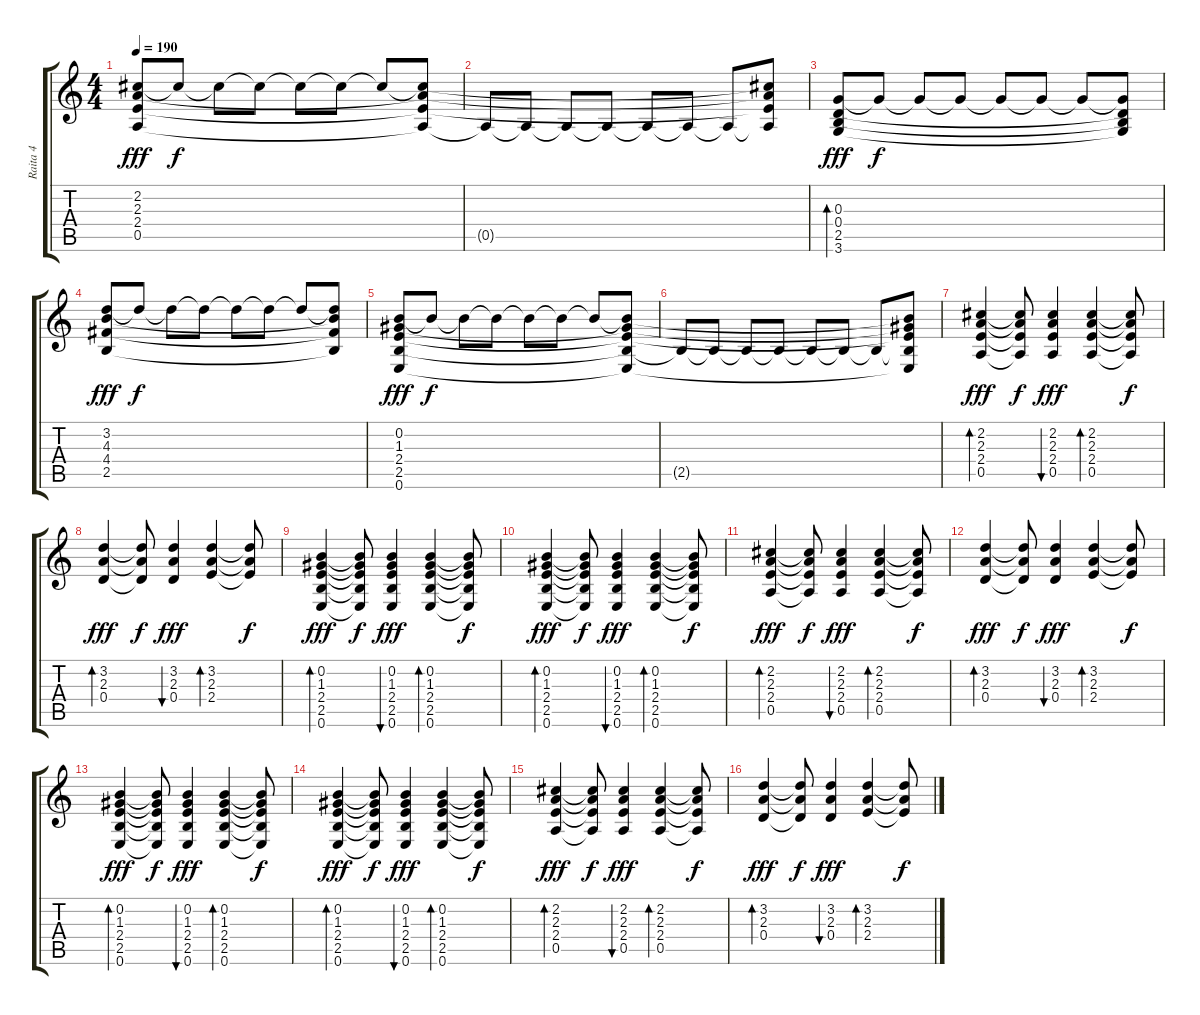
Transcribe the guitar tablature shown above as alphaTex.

\track ("Raita 4" "Raita 4") {instrument acousticguitarsteel}
\staff {score tabs}
\tuning (E4 B3 G3 D3 A2 E2) {hide}
\ts (4 4)
\tempo 190
\clef g2
\ks c
(2.2 2.3 2.4 0.5).8{dy fff} 2.2{t}.8{dy f} 2.2{t}.8 2.2{t}.8 2.2{t}.8 2.2{t}.8 2.2{t}.8 (2.2{t} 2.3{t} 2.4{t} 0.5{t}).8 |
0.5{t}.8 0.5{t}.8 0.5{t}.8 0.5{t}.8 0.5{t}.8 0.5{t}.8 0.5{t}.8 (2.2{t} 2.3{t} 2.4{t} 0.5{t}).8 |
(0.3 0.4 2.5 3.6).8{bd 120 dy fff} 0.3{t}.8{dy f} 0.3{t}.8 0.3{t}.8 0.3{t}.8 0.3{t}.8 0.3{t}.8 (0.3{t} 0.4{t} 2.5{t} 3.6{t}).8 |
(3.2 4.3 4.4 2.5).8{dy fff} 3.2{t}.8{dy f} 3.2{t}.8 3.2{t}.8 3.2{t}.8 3.2{t}.8 3.2{t}.8 (3.2{t} 4.3{t} 4.4{t} 2.5{t}).8 |
(0.2 1.3 2.4 2.5 0.6).8{dy fff} 0.2{t}.8{dy f} 0.2{t}.8 0.2{t}.8 0.2{t}.8 0.2{t}.8 0.2{t}.8 (0.2{t} 1.3{t} 2.4{t} 2.5{t} 0.6{t}).8 |
2.5{t}.8 2.5{t}.8 2.5{t}.8 2.5{t}.8 2.5{t}.8 2.5{t}.8 2.5{t}.8 (0.2{t} 1.3{t} 2.4{t} 2.5{t} 0.6{t}).8 |
(2.2 2.3 2.4 0.5).4{bd 60 dy fff} (2.2{t} 2.3{t} 2.4{t} 0.5{t}).8{dy f} (2.2 2.3 2.4 0.5).4{bu 60 dy fff} (2.2 2.3 2.4 0.5).4{bd 60} (2.2{t} 2.3{t} 2.4{t} 0.5{t}).8{dy f} |
(3.2 2.3 0.4).4{bd 60 dy fff} (3.2{t} 2.3{t} 0.4{t}).8{dy f} (3.2 2.3 0.4).4{bu 60 dy fff} (3.2 2.3 2.4).4{bd 60} (3.2{t} 2.3{t} 2.4{t}).8{dy f} |
(0.2 1.3 2.4 2.5 0.6).4{bd 60 dy fff} (0.2{t} 1.3{t} 2.4{t} 2.5{t} 0.6{t}).8{dy f} (0.2 1.3 2.4 2.5 0.6).4{bu 60 dy fff} (0.2 1.3 2.4 2.5 0.6).4{bd 60} (0.2{t} 1.3{t} 2.4{t} 2.5{t} 0.6{t}).8{dy f} |
(0.2 1.3 2.4 2.5 0.6).4{bd 60 dy fff} (0.2{t} 1.3{t} 2.4{t} 2.5{t} 0.6{t}).8{dy f} (0.2 1.3 2.4 2.5 0.6).4{bu 60 dy fff} (0.2 1.3 2.4 2.5 0.6).4{bd 60} (0.2{t} 1.3{t} 2.4{t} 2.5{t} 0.6{t}).8{dy f} |
(2.2 2.3 2.4 0.5).4{bd 60 dy fff} (2.2{t} 2.3{t} 2.4{t} 0.5{t}).8{dy f} (2.2 2.3 2.4 0.5).4{bu 60 dy fff} (2.2 2.3 2.4 0.5).4{bd 60} (2.2{t} 2.3{t} 2.4{t} 0.5{t}).8{dy f} |
(3.2 2.3 0.4).4{bd 60 dy fff} (3.2{t} 2.3{t} 0.4{t}).8{dy f} (3.2 2.3 0.4).4{bu 60 dy fff} (3.2 2.3 2.4).4{bd 60} (3.2{t} 2.3{t} 2.4{t}).8{dy f} |
(0.2 1.3 2.4 2.5 0.6).4{bd 60 dy fff} (0.2{t} 1.3{t} 2.4{t} 2.5{t} 0.6{t}).8{dy f} (0.2 1.3 2.4 2.5 0.6).4{bu 60 dy fff} (0.2 1.3 2.4 2.5 0.6).4{bd 60} (0.2{t} 1.3{t} 2.4{t} 2.5{t} 0.6{t}).8{dy f} |
(0.2 1.3 2.4 2.5 0.6).4{bd 60 dy fff} (0.2{t} 1.3{t} 2.4{t} 2.5{t} 0.6{t}).8{dy f} (0.2 1.3 2.4 2.5 0.6).4{bu 60 dy fff} (0.2 1.3 2.4 2.5 0.6).4{bd 60} (0.2{t} 1.3{t} 2.4{t} 2.5{t} 0.6{t}).8{dy f} |
(2.2 2.3 2.4 0.5).4{bd 60 dy fff} (2.2{t} 2.3{t} 2.4{t} 0.5{t}).8{dy f} (2.2 2.3 2.4 0.5).4{bu 60 dy fff} (2.2 2.3 2.4 0.5).4{bd 60} (2.2{t} 2.3{t} 2.4{t} 0.5{t}).8{dy f} |
(3.2 2.3 0.4).4{bd 60 dy fff} (3.2{t} 2.3{t} 0.4{t}).8{dy f} (3.2 2.3 0.4).4{bu 60 dy fff} (3.2 2.3 2.4).4{bd 60} (3.2{t} 2.3{t} 2.4{t}).8{dy f}
